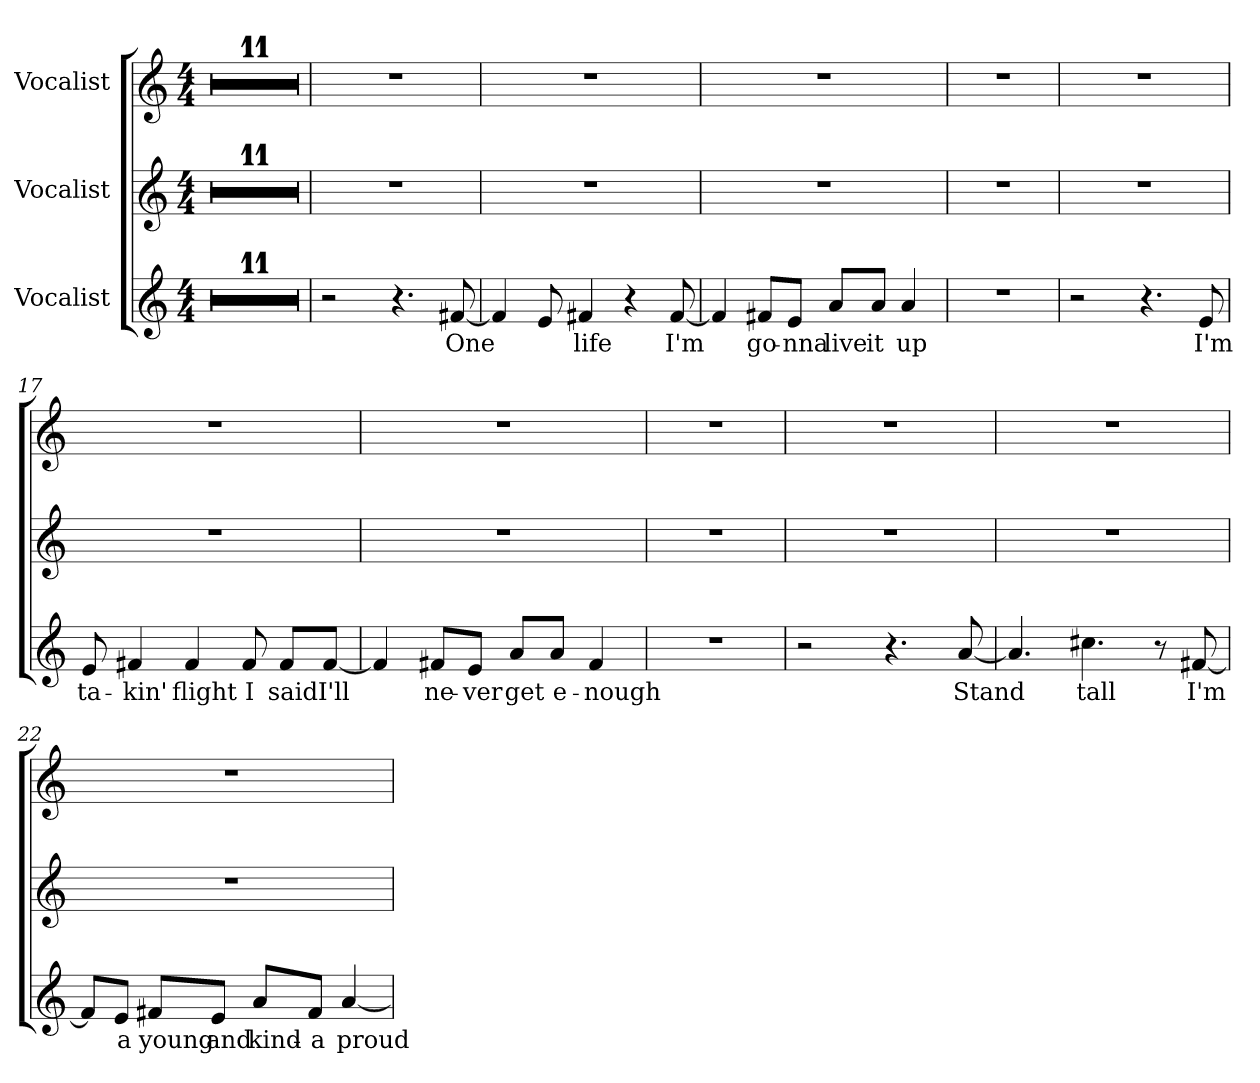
**kern	**text	**kern	**kern
*part3	*part3	*part2	*part1
*staff3	*staff3	*staff2	*staff1
*I"Vocalist	*	*I"Vocalist	*I"Vocalist
*clefG2	*	*clefG2	*clefG2
*M4/4	*	*M4/4	*M4/4
=1	=1	=1	=1
*clefG2	*	*clefG2	*clefG2
*M4/4	*	*M4/4	*M4/4
1r	.	1r	1r
=2	=2	=2	=2
1r	.	1r	1r
=3	=3	=3	=3
1r	.	1r	1r
=4	=4	=4	=4
1r	.	1r	1r
=5	=5	=5	=5
1r	.	1r	1r
=6	=6	=6	=6
1r	.	1r	1r
=7	=7	=7	=7
1r	.	1r	1r
=8	=8	=8	=8
1r	.	1r	1r
=9	=9	=9	=9
1r	.	1r	1r
=10	=10	=10	=10
1r	.	1r	1r
=11	=11	=11	=11
1r	.	1r	1r
=12	=12	=12	=12
2r	.	1r	1r
4.r	.	.	.
[8f#X	One	.	.
=13	=13	=13	=13
4f#]	_	1r	1r
8e	_	.	.
4f#X	life	.	.
4r	.	.	.
[8f#	I'm	.	.
=14	=14	=14	=14
4f#]	_	1r	1r
8f#X/L	go-	.	.
8e/J	-nna	.	.
8a/L	live	.	.
8a/J	it	.	.
4a	up	.	.
=15	=15	=15	=15
1r	.	1r	1r
=16	=16	=16	=16
2r	.	1r	1r
4.r	.	.	.
8e	I'm	.	.
=17	=17	=17	=17
8e	ta-	1r	1r
4f#X	-kin'	.	.
4f#	flight	.	.
8f#	I	.	.
8f#/L	said	.	.
[8f#/J	I'll	.	.
=18	=18	=18	=18
4f#]	_	1r	1r
8f#X/L	ne-	.	.
8e/J	-ver	.	.
8a/L	get	.	.
8a/J	e-	.	.
4f#	-nough	.	.
=19	=19	=19	=19
1r	.	1r	1r
=20	=20	=20	=20
2r	.	1r	1r
4.r	.	.	.
[8a	Stand	.	.
=21	=21	=21	=21
4.a]	_	1r	1r
4.cc#X	tall	.	.
8r	.	.	.
[8f#X	I'm	.	.
=22	=22	=22	=22
8f#/L]	_	1r	1r
8e/J	a	.	.
8f#X/L	young	.	.
8e/J	and	.	.
8a/L	kind-	.	.
8f#/J	-a	.	.
[4a	proud	.	.
=	=	=	=
*-	*-	*-	*-
